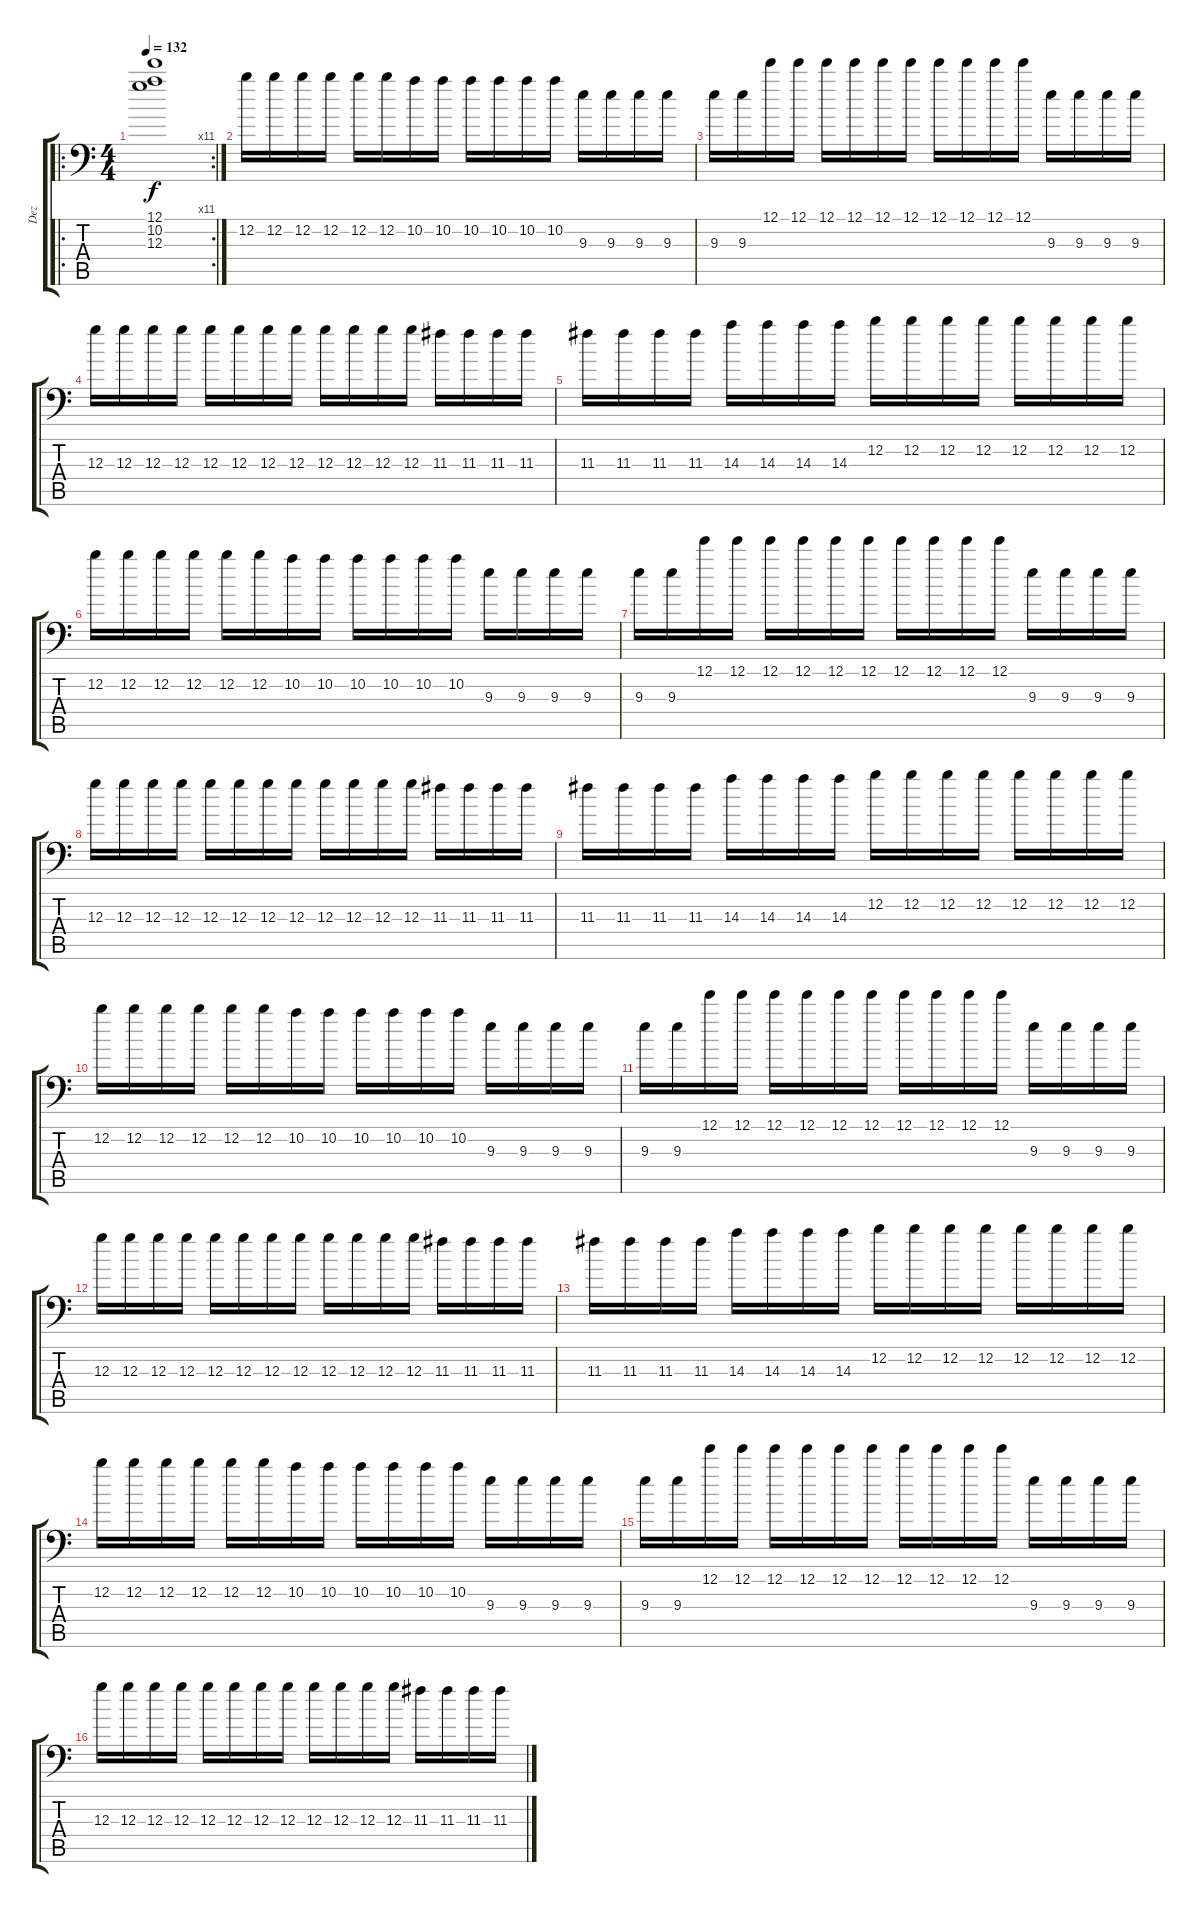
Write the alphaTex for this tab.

\track ("Dez" "Dez") {instrument distortionguitar}
\staff {score tabs}
\tuning (E4 B3 G3 D3 A2 A1) {hide}
\ro
\rc 11
\ts (4 4)
\tempo 132
\clef f4
\ks c
(12.1{t} 10.2{t} 12.3{t}).1{dy f} |
12.2.16{instrument electricguitarjazz} 12.2.16 12.2.16 12.2.16 12.2.16 12.2.16 10.2.16 10.2.16 10.2.16 10.2.16 10.2.16 10.2.16 9.3.16 9.3.16 9.3.16 9.3.16 |
9.3.16 9.3.16 12.1.16 12.1.16 12.1.16 12.1.16 12.1.16 12.1.16 12.1.16 12.1.16 12.1.16 12.1.16 9.3.16 9.3.16 9.3.16 9.3.16 |
12.3.16 12.3.16 12.3.16 12.3.16 12.3.16 12.3.16 12.3.16 12.3.16 12.3.16 12.3.16 12.3.16 12.3.16 11.3.16 11.3.16 11.3.16 11.3.16 |
11.3.16 11.3.16 11.3.16 11.3.16 14.3.16 14.3.16 14.3.16 14.3.16 12.2.16 12.2.16 12.2.16 12.2.16 12.2.16 12.2.16 12.2.16 12.2.16 |
12.2.16 12.2.16 12.2.16 12.2.16 12.2.16 12.2.16 10.2.16 10.2.16 10.2.16 10.2.16 10.2.16 10.2.16 9.3.16 9.3.16 9.3.16 9.3.16 |
9.3.16 9.3.16 12.1.16 12.1.16 12.1.16 12.1.16 12.1.16 12.1.16 12.1.16 12.1.16 12.1.16 12.1.16 9.3.16 9.3.16 9.3.16 9.3.16 |
12.3.16 12.3.16 12.3.16 12.3.16 12.3.16 12.3.16 12.3.16 12.3.16 12.3.16 12.3.16 12.3.16 12.3.16 11.3.16 11.3.16 11.3.16 11.3.16 |
11.3.16 11.3.16 11.3.16 11.3.16 14.3.16 14.3.16 14.3.16 14.3.16 12.2.16 12.2.16 12.2.16 12.2.16 12.2.16 12.2.16 12.2.16 12.2.16 |
12.2.16 12.2.16 12.2.16 12.2.16 12.2.16 12.2.16 10.2.16 10.2.16 10.2.16 10.2.16 10.2.16 10.2.16 9.3.16 9.3.16 9.3.16 9.3.16 |
9.3.16 9.3.16 12.1.16 12.1.16 12.1.16 12.1.16 12.1.16 12.1.16 12.1.16 12.1.16 12.1.16 12.1.16 9.3.16 9.3.16 9.3.16 9.3.16 |
12.3.16 12.3.16 12.3.16 12.3.16 12.3.16 12.3.16 12.3.16 12.3.16 12.3.16 12.3.16 12.3.16 12.3.16 11.3.16 11.3.16 11.3.16 11.3.16 |
11.3.16 11.3.16 11.3.16 11.3.16 14.3.16 14.3.16 14.3.16 14.3.16 12.2.16 12.2.16 12.2.16 12.2.16 12.2.16 12.2.16 12.2.16 12.2.16 |
12.2.16 12.2.16 12.2.16 12.2.16 12.2.16 12.2.16 10.2.16 10.2.16 10.2.16 10.2.16 10.2.16 10.2.16 9.3.16 9.3.16 9.3.16 9.3.16 |
9.3.16 9.3.16 12.1.16 12.1.16 12.1.16 12.1.16 12.1.16 12.1.16 12.1.16 12.1.16 12.1.16 12.1.16 9.3.16 9.3.16 9.3.16 9.3.16 |
12.3.16 12.3.16 12.3.16 12.3.16 12.3.16 12.3.16 12.3.16 12.3.16 12.3.16 12.3.16 12.3.16 12.3.16 11.3.16 11.3.16 11.3.16 11.3.16
